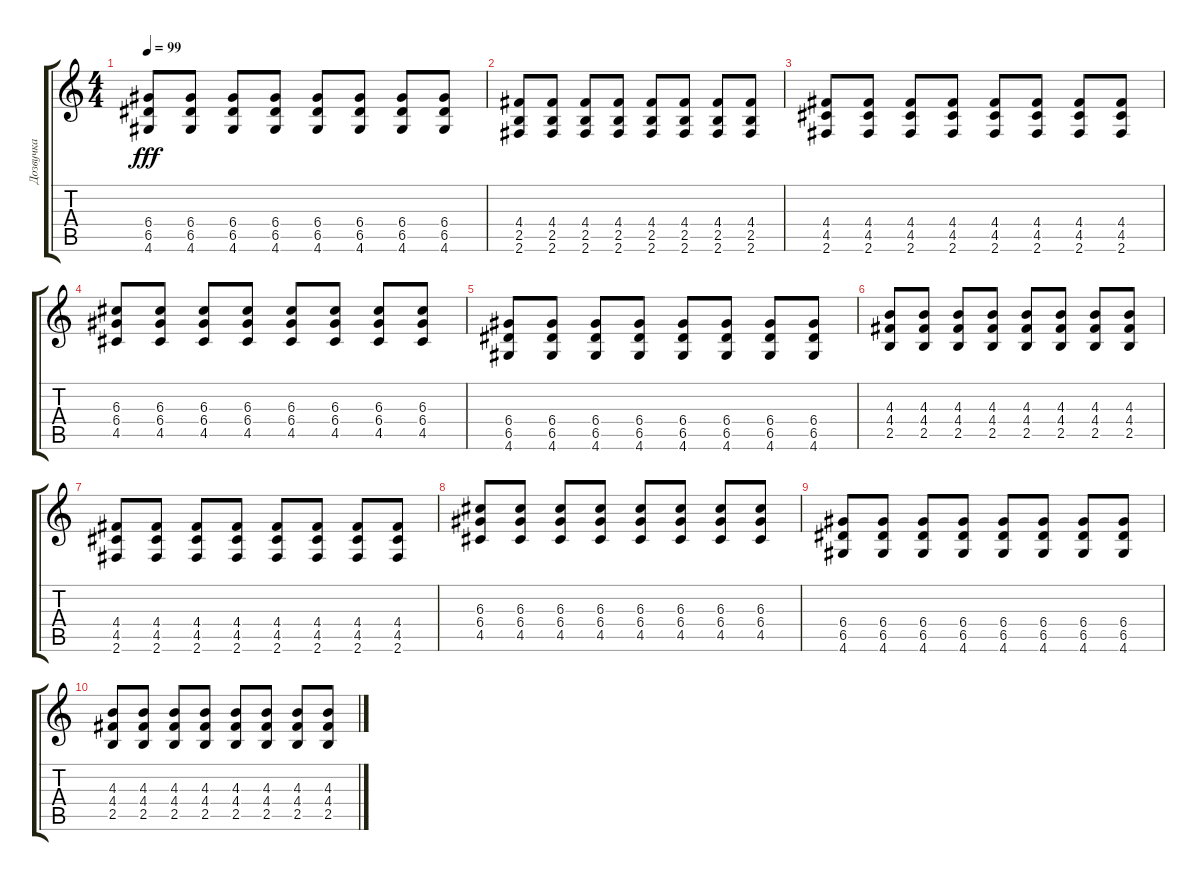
\track ("Дозвучка" "Дозвучка") {instrument distortionguitar}
\staff {score tabs}
\tuning (E4 B3 G3 D3 A2 E2) {hide}
\ts (4 4)
\tempo 99
\clef g2
\ks c
(6.4 6.5 4.6).8{dy fff} (6.4 6.5 4.6).8 (6.4 6.5 4.6).8 (6.4 6.5 4.6).8 (6.4 6.5 4.6).8 (6.4 6.5 4.6).8 (6.4 6.5 4.6).8 (6.4 6.5 4.6).8 |
(4.4 2.5 2.6).8 (4.4 2.5 2.6).8 (4.4 2.5 2.6).8 (4.4 2.5 2.6).8 (4.4 2.5 2.6).8 (4.4 2.5 2.6).8 (4.4 2.5 2.6).8 (4.4 2.5 2.6).8 |
(4.4 4.5 2.6).8 (4.4 4.5 2.6).8 (4.4 4.5 2.6).8 (4.4 4.5 2.6).8 (4.4 4.5 2.6).8 (4.4 4.5 2.6).8 (4.4 4.5 2.6).8 (4.4 4.5 2.6).8 |
(6.3 6.4 4.5).8 (6.3 6.4 4.5).8 (6.3 6.4 4.5).8 (6.3 6.4 4.5).8 (6.3 6.4 4.5).8 (6.3 6.4 4.5).8 (6.3 6.4 4.5).8 (6.3 6.4 4.5).8 |
(6.4 6.5 4.6).8 (6.4 6.5 4.6).8 (6.4 6.5 4.6).8 (6.4 6.5 4.6).8 (6.4 6.5 4.6).8 (6.4 6.5 4.6).8 (6.4 6.5 4.6).8 (6.4 6.5 4.6).8 |
(4.3 4.4 2.5).8 (4.3 4.4 2.5).8 (4.3 4.4 2.5).8 (4.3 4.4 2.5).8 (4.3 4.4 2.5).8 (4.3 4.4 2.5).8 (4.3 4.4 2.5).8 (4.3 4.4 2.5).8 |
(4.4 4.5 2.6).8 (4.4 4.5 2.6).8 (4.4 4.5 2.6).8 (4.4 4.5 2.6).8 (4.4 4.5 2.6).8 (4.4 4.5 2.6).8 (4.4 4.5 2.6).8 (4.4 4.5 2.6).8 |
(6.3 6.4 4.5).8 (6.3 6.4 4.5).8 (6.3 6.4 4.5).8 (6.3 6.4 4.5).8 (6.3 6.4 4.5).8 (6.3 6.4 4.5).8 (6.3 6.4 4.5).8 (6.3 6.4 4.5).8 |
(6.4 6.5 4.6).8 (6.4 6.5 4.6).8 (6.4 6.5 4.6).8 (6.4 6.5 4.6).8 (6.4 6.5 4.6).8 (6.4 6.5 4.6).8 (6.4 6.5 4.6).8 (6.4 6.5 4.6).8 |
(4.3 4.4 2.5).8 (4.3 4.4 2.5).8 (4.3 4.4 2.5).8 (4.3 4.4 2.5).8 (4.3 4.4 2.5).8 (4.3 4.4 2.5).8 (4.3 4.4 2.5).8 (4.3 4.4 2.5).8
